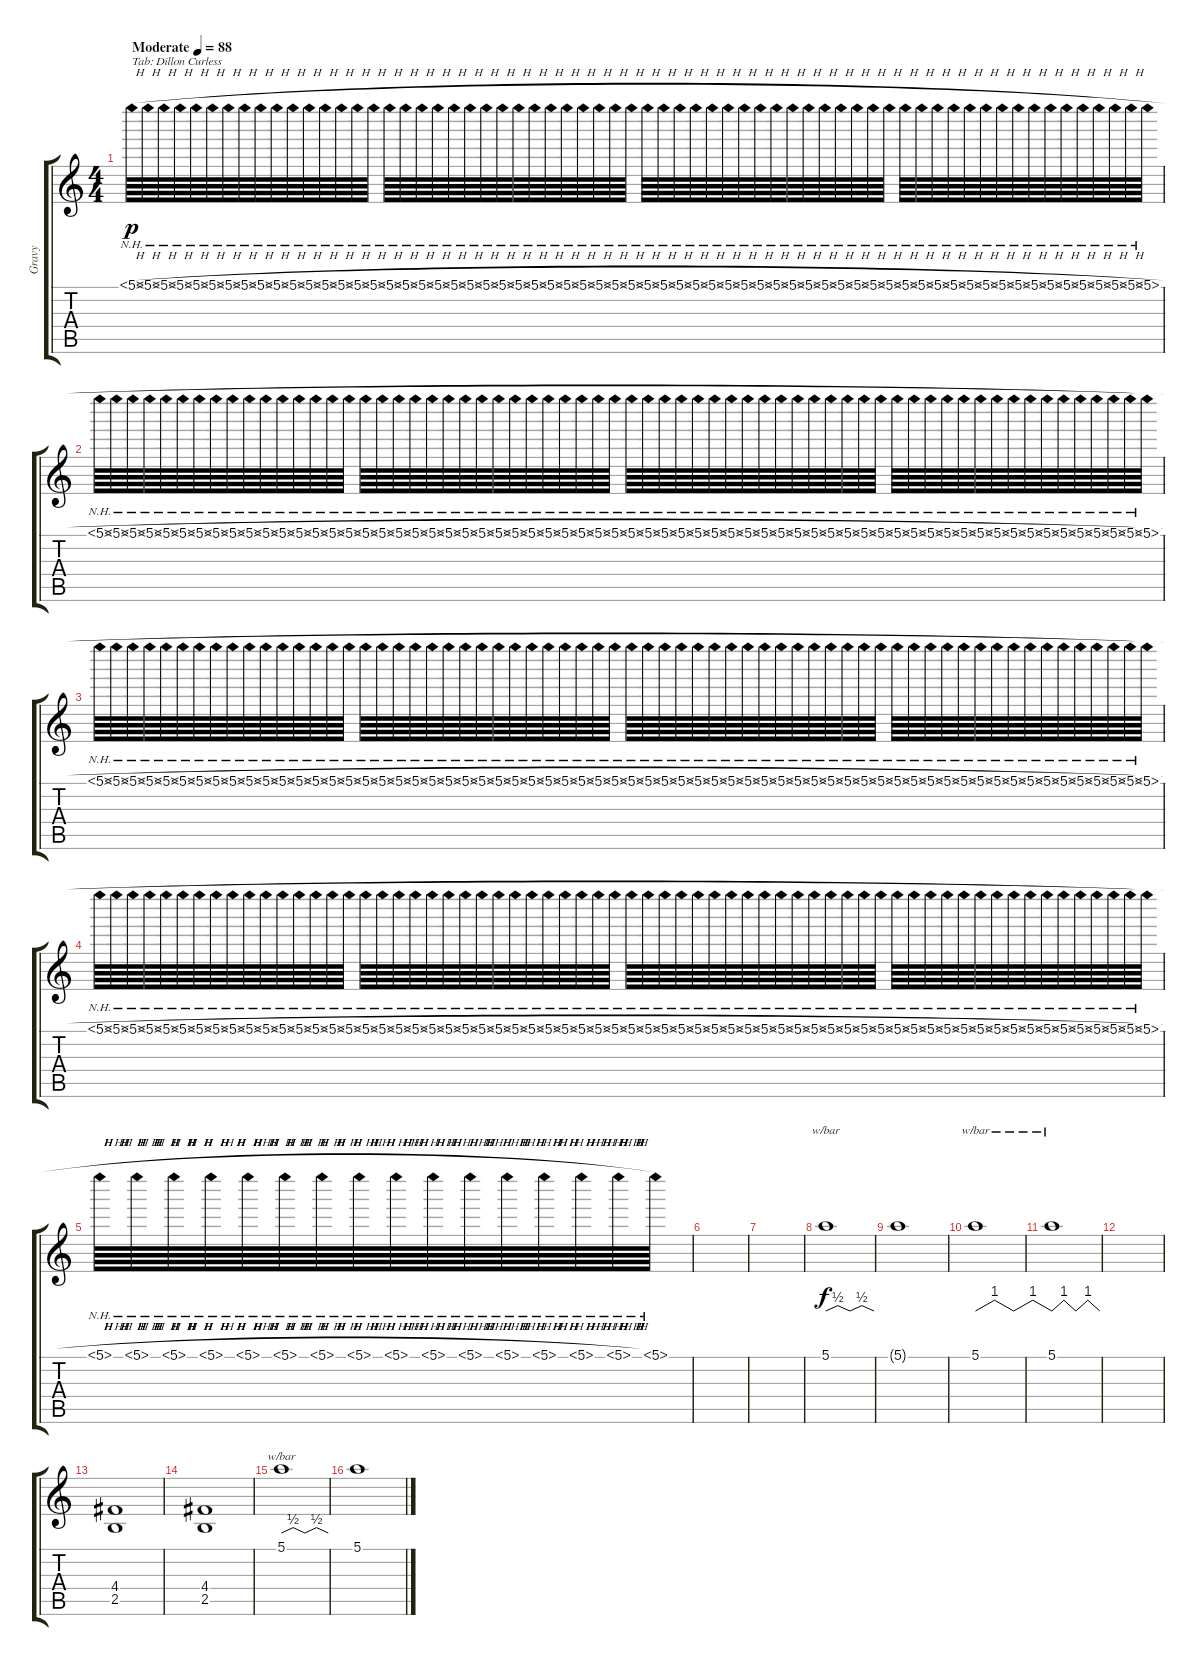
\track ("Gravy" "Gravy") {instrument overdrivenguitar}
\staff {score tabs}
\tuning (E4 B3 G3 D3 A2 D2) {hide}
\ts (4 4)
\tempo (88 "Moderate")
\clef g2
\ks c
5.1{nh h}.64{txt "Tab: Dillon Curless" dy p instrument overdrivenguitar} 5.1{nh h}.64 5.1{nh h}.64 5.1{nh h}.64 5.1{nh h}.64 5.1{nh h}.64 5.1{nh h}.64 5.1{nh h}.64 5.1{nh h}.64 5.1{nh h}.64 5.1{nh h}.64 5.1{nh h}.64 5.1{nh h}.64 5.1{nh h}.64 5.1{nh h}.64 5.1{nh h}.64 5.1{nh h}.64 5.1{nh h}.64 5.1{nh h}.64 5.1{nh h}.64 5.1{nh h}.64 5.1{nh h}.64 5.1{nh h}.64 5.1{nh h}.64 5.1{nh h}.64 5.1{nh h}.64 5.1{nh h}.64 5.1{nh h}.64 5.1{nh h}.64 5.1{nh h}.64 5.1{nh h}.64 5.1{nh h}.64 5.1{nh h}.64 5.1{nh h}.64 5.1{nh h}.64 5.1{nh h}.64 5.1{nh h}.64 5.1{nh h}.64 5.1{nh h}.64 5.1{nh h}.64 5.1{nh h}.64 5.1{nh h}.64 5.1{nh h}.64 5.1{nh h}.64 5.1{nh h}.64 5.1{nh h}.64 5.1{nh h}.64 5.1{nh h}.64 5.1{nh h}.64 5.1{nh h}.64 5.1{nh h}.64 5.1{nh h}.64 5.1{nh h}.64 5.1{nh h}.64 5.1{nh h}.64 5.1{nh h}.64 5.1{nh h}.64 5.1{nh h}.64 5.1{nh h}.64 5.1{nh h}.64 5.1{nh h}.64 5.1{nh h}.64 5.1{nh h}.64 5.1{nh h}.64 |
5.1{nh h}.64 5.1{nh h}.64 5.1{nh h}.64 5.1{nh h}.64 5.1{nh h}.64 5.1{nh h}.64 5.1{nh h}.64 5.1{nh h}.64 5.1{nh h}.64 5.1{nh h}.64 5.1{nh h}.64 5.1{nh h}.64 5.1{nh h}.64 5.1{nh h}.64 5.1{nh h}.64 5.1{nh h}.64 5.1{nh h}.64 5.1{nh h}.64 5.1{nh h}.64 5.1{nh h}.64 5.1{nh h}.64 5.1{nh h}.64 5.1{nh h}.64 5.1{nh h}.64 5.1{nh h}.64 5.1{nh h}.64 5.1{nh h}.64 5.1{nh h}.64 5.1{nh h}.64 5.1{nh h}.64 5.1{nh h}.64 5.1{nh h}.64 5.1{nh h}.64 5.1{nh h}.64 5.1{nh h}.64 5.1{nh h}.64 5.1{nh h}.64 5.1{nh h}.64 5.1{nh h}.64 5.1{nh h}.64 5.1{nh h}.64 5.1{nh h}.64 5.1{nh h}.64 5.1{nh h}.64 5.1{nh h}.64 5.1{nh h}.64 5.1{nh h}.64 5.1{nh h}.64 5.1{nh h}.64 5.1{nh h}.64 5.1{nh h}.64 5.1{nh h}.64 5.1{nh h}.64 5.1{nh h}.64 5.1{nh h}.64 5.1{nh h}.64 5.1{nh h}.64 5.1{nh h}.64 5.1{nh h}.64 5.1{nh h}.64 5.1{nh h}.64 5.1{nh h}.64 5.1{nh h}.64 5.1{nh h}.64 |
5.1{nh h}.64 5.1{nh h}.64 5.1{nh h}.64 5.1{nh h}.64 5.1{nh h}.64 5.1{nh h}.64 5.1{nh h}.64 5.1{nh h}.64 5.1{nh h}.64 5.1{nh h}.64 5.1{nh h}.64 5.1{nh h}.64 5.1{nh h}.64 5.1{nh h}.64 5.1{nh h}.64 5.1{nh h}.64 5.1{nh h}.64 5.1{nh h}.64 5.1{nh h}.64 5.1{nh h}.64 5.1{nh h}.64 5.1{nh h}.64 5.1{nh h}.64 5.1{nh h}.64 5.1{nh h}.64 5.1{nh h}.64 5.1{nh h}.64 5.1{nh h}.64 5.1{nh h}.64 5.1{nh h}.64 5.1{nh h}.64 5.1{nh h}.64 5.1{nh h}.64 5.1{nh h}.64 5.1{nh h}.64 5.1{nh h}.64 5.1{nh h}.64 5.1{nh h}.64 5.1{nh h}.64 5.1{nh h}.64 5.1{nh h}.64 5.1{nh h}.64 5.1{nh h}.64 5.1{nh h}.64 5.1{nh h}.64 5.1{nh h}.64 5.1{nh h}.64 5.1{nh h}.64 5.1{nh h}.64 5.1{nh h}.64 5.1{nh h}.64 5.1{nh h}.64 5.1{nh h}.64 5.1{nh h}.64 5.1{nh h}.64 5.1{nh h}.64 5.1{nh h}.64 5.1{nh h}.64 5.1{nh h}.64 5.1{nh h}.64 5.1{nh h}.64 5.1{nh h}.64 5.1{nh h}.64 5.1{nh h}.64 |
5.1{nh h}.64 5.1{nh h}.64 5.1{nh h}.64 5.1{nh h}.64 5.1{nh h}.64 5.1{nh h}.64 5.1{nh h}.64 5.1{nh h}.64 5.1{nh h}.64 5.1{nh h}.64 5.1{nh h}.64 5.1{nh h}.64 5.1{nh h}.64 5.1{nh h}.64 5.1{nh h}.64 5.1{nh h}.64 5.1{nh h}.64 5.1{nh h}.64 5.1{nh h}.64 5.1{nh h}.64 5.1{nh h}.64 5.1{nh h}.64 5.1{nh h}.64 5.1{nh h}.64 5.1{nh h}.64 5.1{nh h}.64 5.1{nh h}.64 5.1{nh h}.64 5.1{nh h}.64 5.1{nh h}.64 5.1{nh h}.64 5.1{nh h}.64 5.1{nh h}.64 5.1{nh h}.64 5.1{nh h}.64 5.1{nh h}.64 5.1{nh h}.64 5.1{nh h}.64 5.1{nh h}.64 5.1{nh h}.64 5.1{nh h}.64 5.1{nh h}.64 5.1{nh h}.64 5.1{nh h}.64 5.1{nh h}.64 5.1{nh h}.64 5.1{nh h}.64 5.1{nh h}.64 5.1{nh h}.64 5.1{nh h}.64 5.1{nh h}.64 5.1{nh h}.64 5.1{nh h}.64 5.1{nh h}.64 5.1{nh h}.64 5.1{nh h}.64 5.1{nh h}.64 5.1{nh h}.64 5.1{nh h}.64 5.1{nh h}.64 5.1{nh h}.64 5.1{nh h}.64 5.1{nh h}.64 5.1{nh h}.64 |
5.1{nh h}.64 5.1{nh h}.64 5.1{nh h}.64 5.1{nh h}.64 5.1{nh h}.64 5.1{nh h}.64 5.1{nh h}.64 5.1{nh h}.64 5.1{nh h}.64 5.1{nh h}.64 5.1{nh h}.64 5.1{nh h}.64 5.1{nh h}.64 5.1{nh h}.64 5.1{nh h}.64 5.1{nh}.64 |
|
|
5.1.1{tbe (custom default 0 0 15 2 30 0 45 2 60 0) dy f} |
5.1{t}.1 |
5.1.1{tbe (custom default 0 0 15 4 30 0 45 4 60 0)} |
5.1.1{tbe (custom default 0 0 15 4 30 0 45 4 60 0)} |
|
(4.4 2.5).1 |
(4.4 2.5).1 |
5.1.1{tbe (custom default 0 0 15 2 30 0 45 2 60 0)} |
5.1.1
